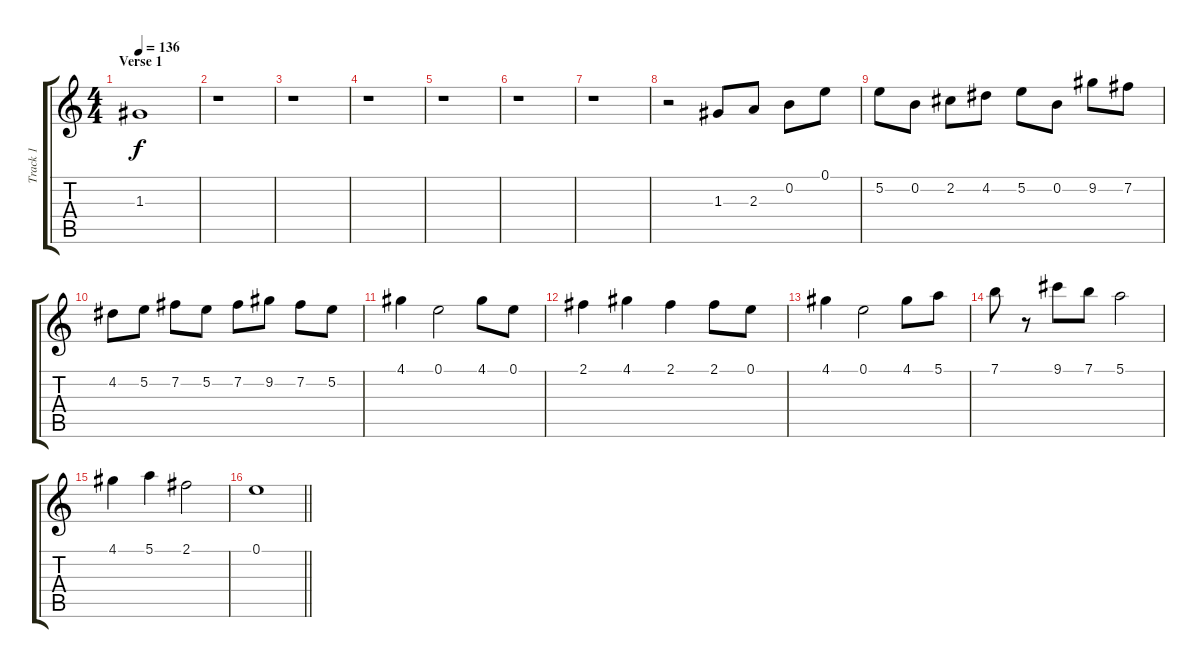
\track ("Track 1" "Track 1") {instrument distortionguitar}
\staff {score tabs}
\tuning (E4 B3 G3 D3 A2 E2) {hide}
\ts (4 4)
\section ("" "Verse 1")
\tempo 136
\clef g2
\ks c
1.3.1{dy f} |
r.1 |
r.1 |
r.1 |
r.1 |
r.1 |
r.1 |
r.2{instrument distortionguitar} 1.3.8 2.3.8 0.2.8 0.1.8 |
5.2.8 0.2.8 2.2.8 4.2.8 5.2.8 0.2.8 9.2.8 7.2.8 |
4.2.8 5.2.8 7.2.8 5.2.8 7.2.8 9.2.8 7.2.8 5.2.8 |
4.1.4 0.1.2 4.1.8 0.1.8 |
2.1.4 4.1.4 2.1.4 2.1.8 0.1.8 |
4.1.4 0.1.2 4.1.8 5.1.8 |
7.1.8 r.8 9.1.8 7.1.8 5.1.2 |
4.1.4 5.1.4 2.1.2 |
\barLineRight lightlight
0.1.1
